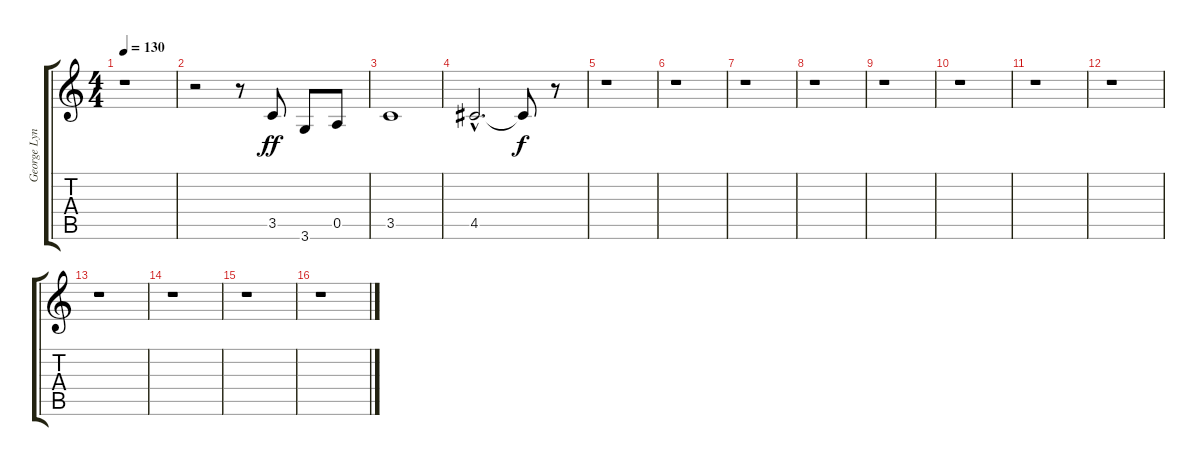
\track ("George Lynch II" "George Lyn") {instrument overdrivenguitar}
\staff {score tabs}
\tuning (E4 B3 G3 D3 A2 E2) {hide}
\ts (4 4)
\tempo 130
\clef g2
\ks c
r.1{dy ff} |
r.2 r.8 3.5.8 3.6.8 0.5.8 |
3.5.1 |
4.5{hac}.2{d} 4.5{t}.8{dy f} r.8 |
r.1 |
r.1 |
r.1 |
r.1 |
r.1 |
r.1 |
r.1 |
r.1 |
r.1 |
r.1 |
r.1 |
r.1
